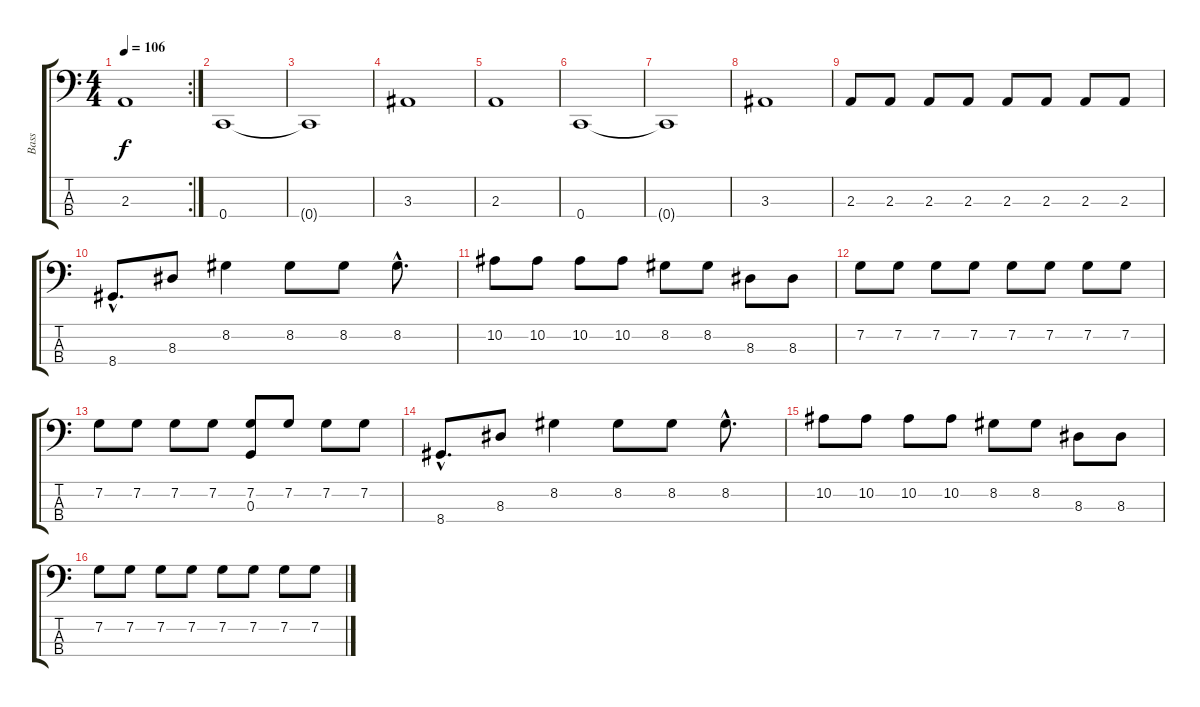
\track ("Bass" "Bass") {instrument electricbassfinger}
\staff {score tabs}
\tuning (F2 C2 G1 C1) {hide}
\rc 2
\ts (4 4)
\tempo 106
\clef f4
\ks c
2.3.1{dy f} |
0.4.1 |
0.4{t}.1 |
3.3.1 |
2.3.1 |
0.4.1 |
0.4{t}.1 |
3.3.1 |
2.3.8 2.3.8 2.3.8 2.3.8 2.3.8 2.3.8 2.3.8 2.3.8 |
8.4{hac}.8{d} 8.3.8 8.2.4 8.2.8 8.2.8 8.2{hac}.8{d} |
10.2.8 10.2.8 10.2.8 10.2.8 8.2.8 8.2.8 8.3.8 8.3.8 |
7.2.8 7.2.8 7.2.8 7.2.8 7.2.8 7.2.8 7.2.8 7.2.8 |
7.2.8 7.2.8 7.2.8 7.2.8 (7.2 0.3).8 7.2.8 7.2.8 7.2.8 |
8.4{hac}.8{d} 8.3.8 8.2.4 8.2.8 8.2.8 8.2{hac}.8{d} |
10.2.8 10.2.8 10.2.8 10.2.8 8.2.8 8.2.8 8.3.8 8.3.8 |
7.2.8 7.2.8 7.2.8 7.2.8 7.2.8 7.2.8 7.2.8 7.2.8
